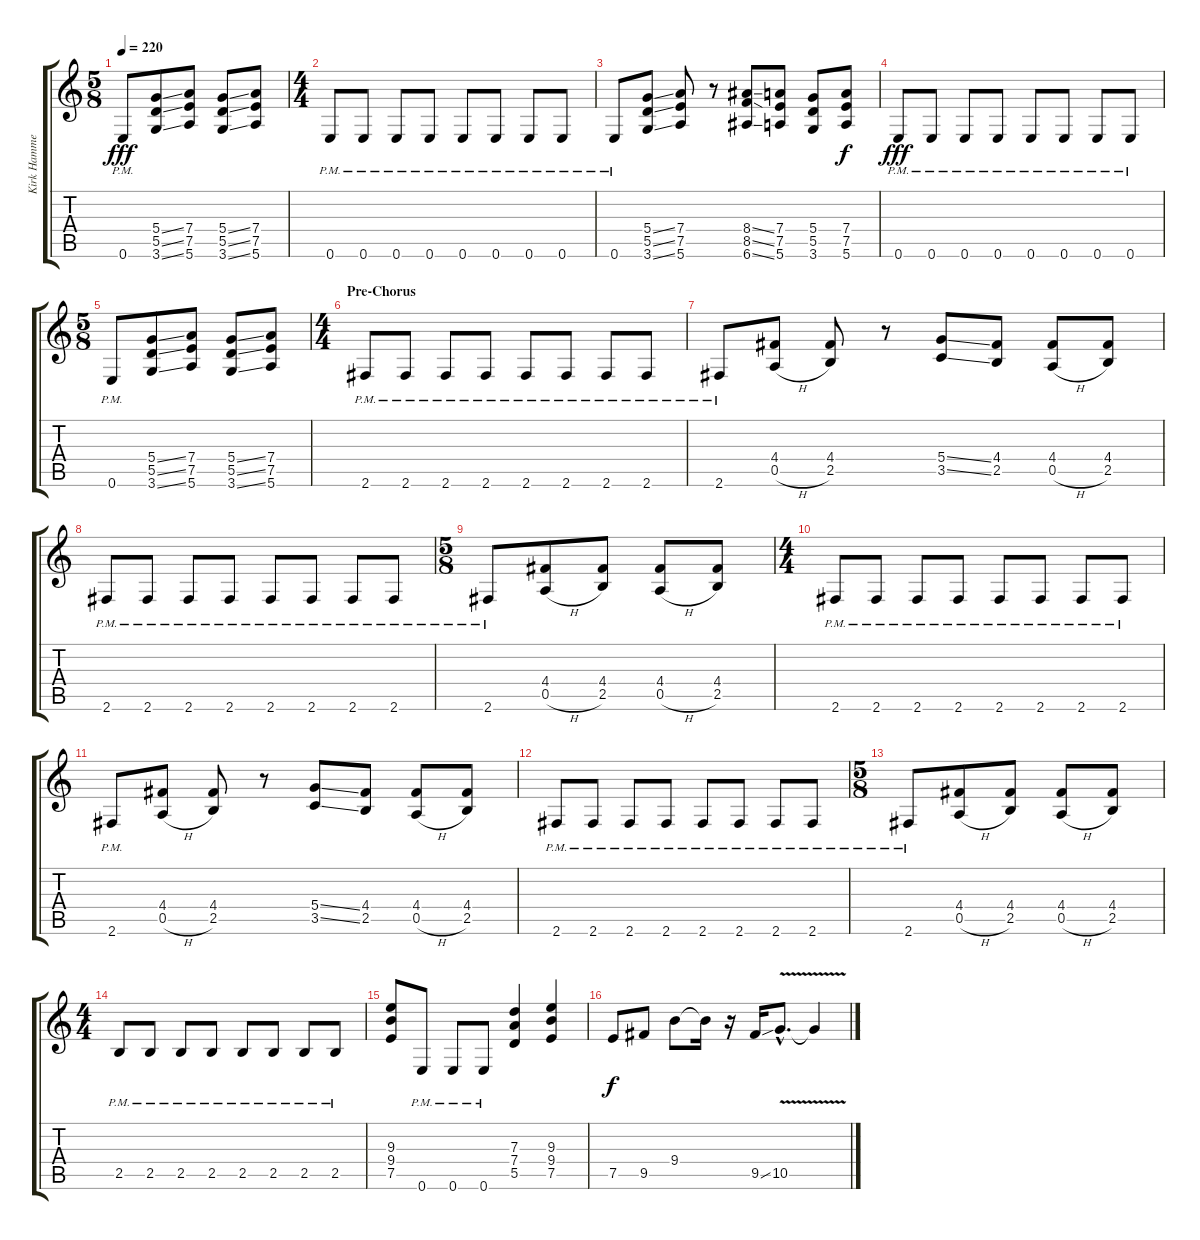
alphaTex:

\track ("Kirk Hammet" "Kirk Hamme") {instrument distortionguitar}
\staff {score tabs}
\tuning (E4 B3 G3 D3 A2 E2) {hide}
\ts (5 8)
\tempo 220
\clef g2
\ks c
0.6{pm}.8{dy fff} (5.4{ss} 5.5{ss} 3.6{ss}).8 (7.4 7.5 5.6).8 (5.4{ss} 5.5{ss} 3.6{ss}).8 (7.4 7.5 5.6).8 |
\ts (4 4)
0.6{pm}.8 0.6{pm}.8 0.6{pm}.8 0.6{pm}.8 0.6{pm}.8 0.6{pm}.8 0.6{pm}.8 0.6{pm}.8 |
0.6{pm}.8 (5.4{ss} 5.5{ss} 3.6{ss}).8 (7.4 7.5 5.6).8 r.8 (8.4{ss} 8.5{ss} 6.6{ss}).8 (7.4 7.5 5.6).8 (5.4 5.5 3.6).8 (7.4 7.5 5.6).8{dy f} |
0.6{pm}.8{dy fff} 0.6{pm}.8 0.6{pm}.8 0.6{pm}.8 0.6{pm}.8 0.6{pm}.8 0.6{pm}.8 0.6{pm}.8 |
\ts (5 8)
0.6{pm}.8 (5.4{ss} 5.5{ss} 3.6{ss}).8 (7.4 7.5 5.6).8 (5.4{ss} 5.5{ss} 3.6{ss}).8 (7.4 7.5 5.6).8 |
\ts (4 4)
\section ("" "Pre-Chorus")
2.6{pm}.8 2.6{pm}.8 2.6{pm}.8 2.6{pm}.8 2.6{pm}.8 2.6{pm}.8 2.6{pm}.8 2.6{pm}.8 |
2.6{pm}.8 (4.4 0.5{h}).8 (4.4 2.5).8 r.8 (5.4{ss} 3.5{ss}).8 (4.4 2.5).8 (4.4 0.5{h}).8 (4.4 2.5).8 |
2.6{pm}.8 2.6{pm}.8 2.6{pm}.8 2.6{pm}.8 2.6{pm}.8 2.6{pm}.8 2.6{pm}.8 2.6{pm}.8 |
\ts (5 8)
2.6{pm}.8 (4.4 0.5{h}).8 (4.4 2.5).8 (4.4 0.5{h}).8 (4.4 2.5).8 |
\ts (4 4)
2.6{pm}.8 2.6{pm}.8 2.6{pm}.8 2.6{pm}.8 2.6{pm}.8 2.6{pm}.8 2.6{pm}.8 2.6{pm}.8 |
2.6{pm}.8 (4.4 0.5{h}).8 (4.4 2.5).8 r.8 (5.4{ss} 3.5{ss}).8 (4.4 2.5).8 (4.4 0.5{h}).8 (4.4 2.5).8 |
2.6{pm}.8 2.6{pm}.8 2.6{pm}.8 2.6{pm}.8 2.6{pm}.8 2.6{pm}.8 2.6{pm}.8 2.6{pm}.8 |
\ts (5 8)
2.6{pm}.8 (4.4 0.5{h}).8 (4.4 2.5).8 (4.4 0.5{h}).8 (4.4 2.5).8 |
\ts (4 4)
2.5{pm}.8 2.5{pm}.8 2.5{pm}.8 2.5{pm}.8 2.5{pm}.8 2.5{pm}.8 2.5{pm}.8 2.5{pm}.8 |
(9.3 9.4 7.5).8 0.6{pm}.8 0.6{pm}.8 0.6{pm}.8 (7.3 7.4 5.5).4 (9.3 9.4 7.5).4 |
7.5.8{dy f} 9.5.8 9.4.8 9.4{t}.16 r.16 9.5{ss}.16 10.5{v hac}.8{d} 10.5{t}.4
